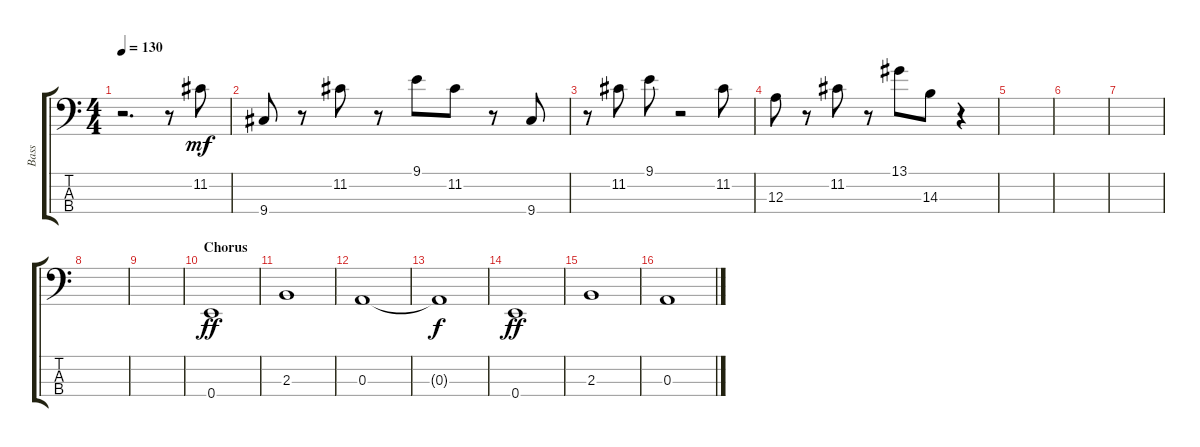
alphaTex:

\track ("Bass" "Bass") {instrument electricbassfinger}
\staff {score tabs}
\tuning (G2 D2 A1 E1) {hide}
\ts (4 4)
\tempo 130
\clef f4
\ks c
r.2{d dy mf} r.8 11.2.8 |
9.4.8 r.8 11.2.8 r.8 9.1.8 11.2.8 r.8 9.4.8 |
r.8 11.2.8 9.1.8 r.2 11.2.8 |
12.3.8 r.8 11.2.8 r.8 13.1.8 14.3.8 r.4 |
|
|
|
|
|
\section ("" "Chorus")
0.4.1{dy ff} |
2.3.1 |
0.3.1 |
0.3{t}.1{dy f} |
0.4.1{dy ff} |
2.3.1 |
0.3.1
